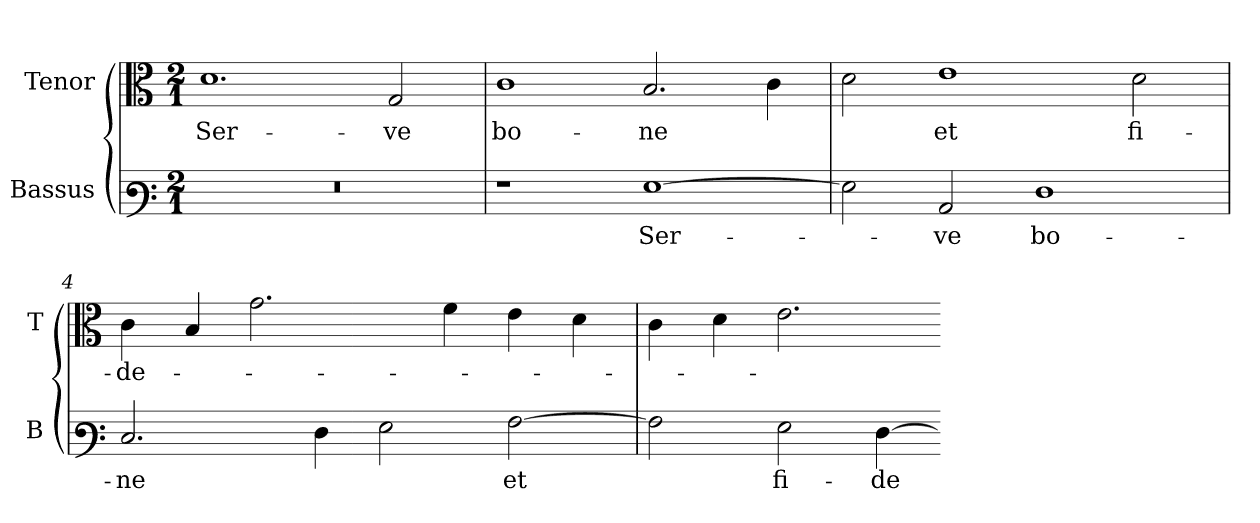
**kern	**text	**kern	**text
*part2	*part2	*part1	*part1
*staff2	*staff2	*staff1	*staff1
*I"Bassus	*	*I"Tenor	*
*I'B	*	*I'T	*
*clefF3	*	*clefC3	*
*k[]	*	*k[]	*
*G:mix	*	*G:mix	*
*M2/1	*	*M2/1	*
=1	=1	=1	=1
0r	.	1.d	Ser-
.	.	2G	-ve
=2	=2	=2	=2
1r	.	1c	bo-
[1G	Ser-	2.B	-ne
.	.	4c	.
=3	=3	=3	=3
2G]	.	2d	.
2C	-ve	1e	et
1F	bo-	.	.
.	.	2d	fi-
=4	=4	=4	=4
2.E	-ne	4c	-de-
.	.	4Bi	.
.	.	2.gi	.
4F	.	.	.
2G	.	.	.
.	.	4fi	.
[2A	et	4ei	.
.	.	4di	.
=5	=5	=5	=5
2A]	.	4ci	.
.	.	4di	.
2G	fi-	2.ei	.
[4F	-de-	.	.
=-	=-	=-	=-
*-	*-	*-	*-
